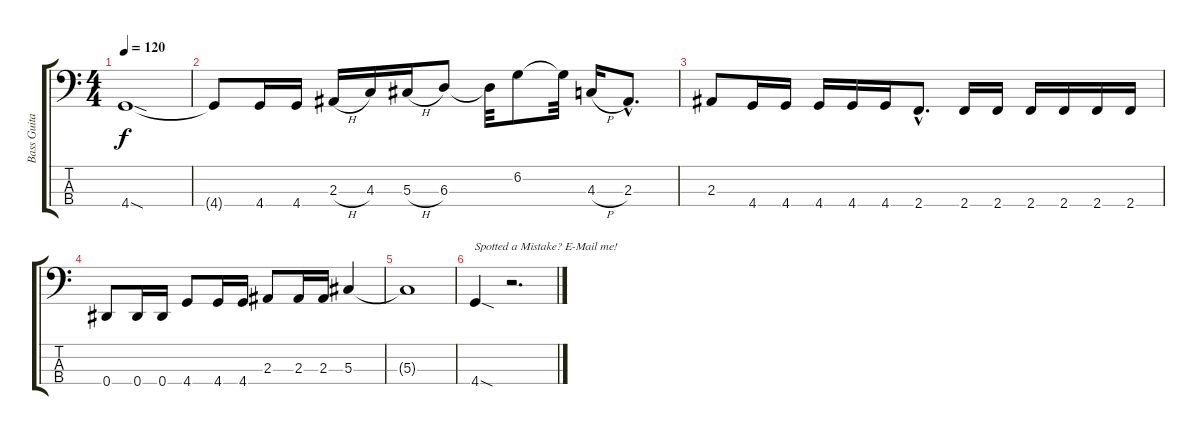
\track ("Bass Guitar" "Bass Guita") {instrument electricbasspick}
\staff {score tabs}
\tuning (Gb2 Db2 Ab1 Eb1) {hide}
\ts (4 4)
\tempo 120
\clef f4
\ks c
4.4{sod}.1{dy f} |
4.4{t}.8 4.4.16 4.4.16 2.3{h}.16 4.3.16 5.3{h}.16 6.3.8 6.3{t}.32 6.2.8 6.2{t}.32 4.3{h}.16 2.3{hac}.8{d} |
2.3.8 4.4.16 4.4.16 4.4.16 4.4.16 4.4.16 2.4{hac}.8{d} 2.4.16 2.4.16 2.4.16 2.4.16 2.4.16 2.4.16 |
0.4.8 0.4.16 0.4.16 4.4.8 4.4.16 4.4.16 2.3.8 2.3.16 2.3.16 5.3.4 |
5.3{t}.1 |
4.4{sod}.4{txt "Spotted a Mistake? E-Mail me!"} r.2{d}
